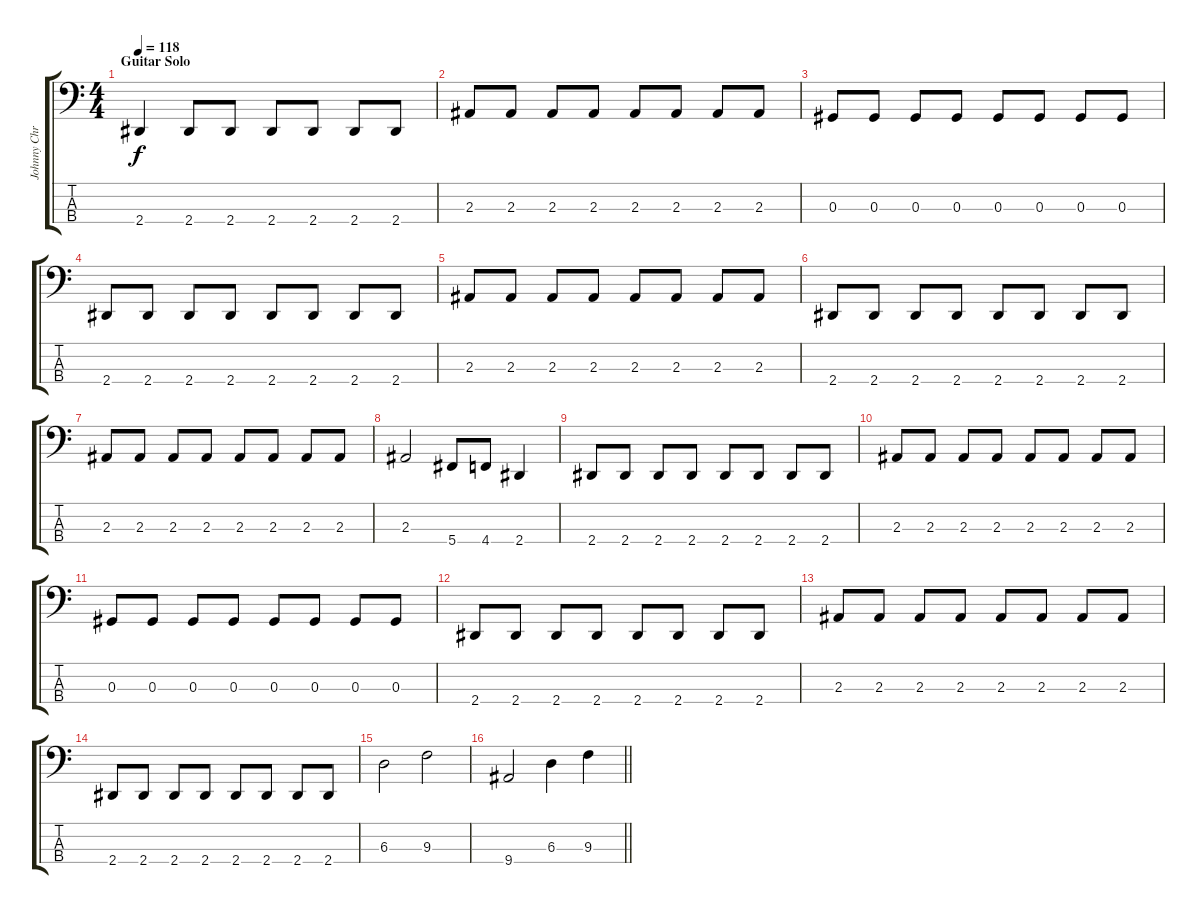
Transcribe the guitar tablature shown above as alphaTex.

\track ("Johnny Christ" "Johnny Chr") {instrument electricbassfinger}
\staff {score tabs}
\tuning (Gb2 Db2 Ab1 Db1) {hide}
\ts (4 4)
\section ("" "Guitar Solo")
\tempo 118
\clef f4
\ks c
2.4.4{dy f} 2.4.8 2.4.8 2.4.8 2.4.8 2.4.8 2.4.8 |
2.3.8 2.3.8 2.3.8 2.3.8 2.3.8 2.3.8 2.3.8 2.3.8 |
0.3.8 0.3.8 0.3.8 0.3.8 0.3.8 0.3.8 0.3.8 0.3.8 |
2.4.8 2.4.8 2.4.8 2.4.8 2.4.8 2.4.8 2.4.8 2.4.8 |
2.3.8 2.3.8 2.3.8 2.3.8 2.3.8 2.3.8 2.3.8 2.3.8 |
2.4.8 2.4.8 2.4.8 2.4.8 2.4.8 2.4.8 2.4.8 2.4.8 |
2.3.8 2.3.8 2.3.8 2.3.8 2.3.8 2.3.8 2.3.8 2.3.8 |
2.3.2 5.4.8 4.4.8 2.4.4 |
2.4.8 2.4.8 2.4.8 2.4.8 2.4.8 2.4.8 2.4.8 2.4.8 |
2.3.8 2.3.8 2.3.8 2.3.8 2.3.8 2.3.8 2.3.8 2.3.8 |
0.3.8 0.3.8 0.3.8 0.3.8 0.3.8 0.3.8 0.3.8 0.3.8 |
2.4.8 2.4.8 2.4.8 2.4.8 2.4.8 2.4.8 2.4.8 2.4.8 |
2.3.8 2.3.8 2.3.8 2.3.8 2.3.8 2.3.8 2.3.8 2.3.8 |
2.4.8 2.4.8 2.4.8 2.4.8 2.4.8 2.4.8 2.4.8 2.4.8 |
6.3.2 9.3.2 |
\barLineRight lightlight
9.4.2 6.3.4 9.3.4
